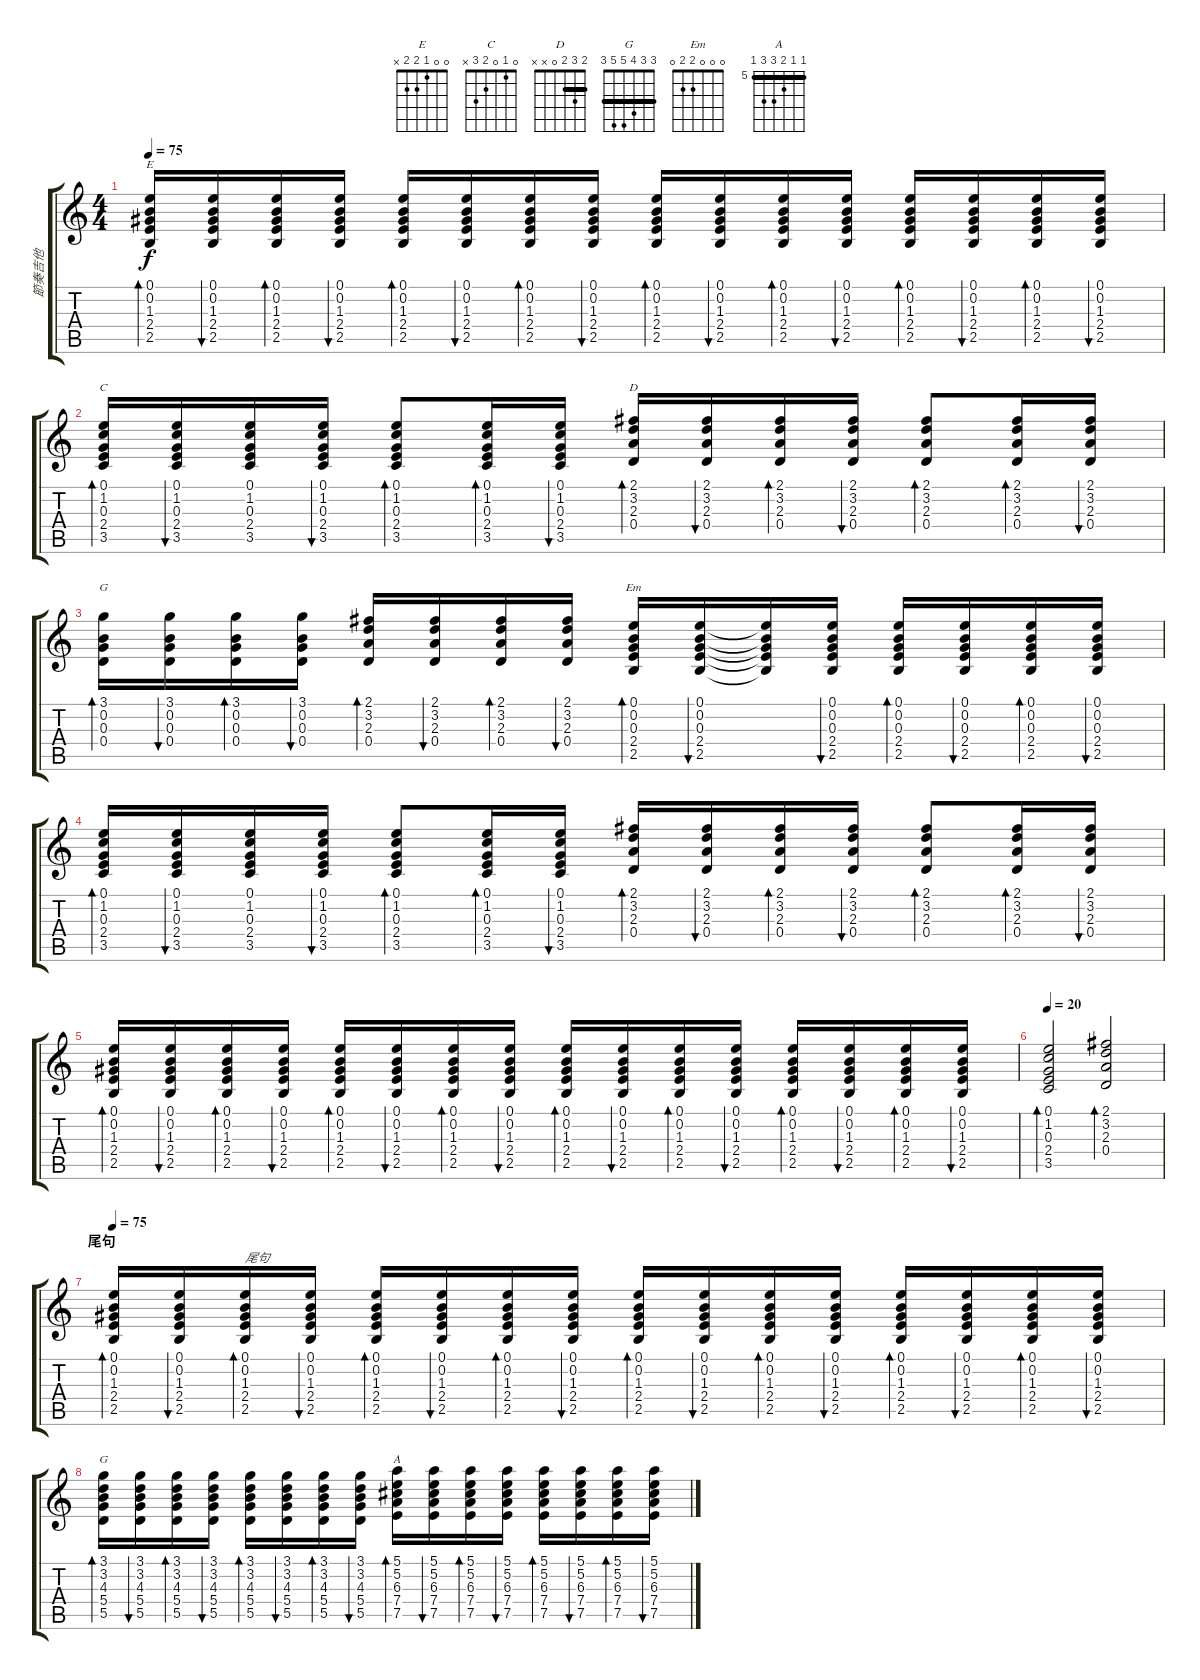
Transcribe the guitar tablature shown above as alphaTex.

\track ("節奏吉他" "節奏吉他") {instrument acousticguitarsteel}
\staff {score tabs}
\tuning (E4 B3 G3 D3 A2 E2) {hide}
\chord ("E" 0 0 1 2 2 x)
\chord ("C" 0 1 0 2 3 x)
\chord ("D" 2 3 2 0 x x) {barre 2}
\chord ("G" 3 0 0 0 2 3)
\chord ("Em" 0 0 0 2 2 0)
\chord ("G" 3 3 4 5 5 3) {barre 3}
\chord ("A" 5 5 6 7 7 5) {firstfret 5 barre 5}
\ts (4 4)
\tempo 75
\clef g2
\ks c
(0.1 0.2 1.3 2.4 2.5).16{bd 30 ch "E" dy f} (0.1 0.2 1.3 2.4 2.5).16{bu 30} (0.1 0.2 1.3 2.4 2.5).16{bd 30} (0.1 0.2 1.3 2.4 2.5).16{bu 30} (0.1 0.2 1.3 2.4 2.5).16{bd 30} (0.1 0.2 1.3 2.4 2.5).16{bu 30} (0.1 0.2 1.3 2.4 2.5).16{bd 30} (0.1 0.2 1.3 2.4 2.5).16{bu 30} (0.1 0.2 1.3 2.4 2.5).16{bd 30} (0.1 0.2 1.3 2.4 2.5).16{bu 30} (0.1 0.2 1.3 2.4 2.5).16{bd 30} (0.1 0.2 1.3 2.4 2.5).16{bu 30} (0.1 0.2 1.3 2.4 2.5).16{bd 30} (0.1 0.2 1.3 2.4 2.5).16{bu 30} (0.1 0.2 1.3 2.4 2.5).16{bd 30} (0.1 0.2 1.3 2.4 2.5).16{bu 30} |
(0.1 1.2 0.3 2.4 3.5).16{bd 30 ch "C"} (0.1 1.2 0.3 2.4 3.5).16{bu 30} (0.1 1.2 0.3 2.4 3.5).16 (0.1 1.2 0.3 2.4 3.5).16{bu 30} (0.1 1.2 0.3 2.4 3.5).8{bd 30} (0.1 1.2 0.3 2.4 3.5).16{bd 30} (0.1 1.2 0.3 2.4 3.5).16{bu 30} (2.1 3.2 2.3 0.4).16{bd 30 ch "D"} (2.1 3.2 2.3 0.4).16{bu 30} (2.1 3.2 2.3 0.4).16{bd 30} (2.1 3.2 2.3 0.4).16{bu 30} (2.1 3.2 2.3 0.4).8{bd 30} (2.1 3.2 2.3 0.4).16{bd 30} (2.1 3.2 2.3 0.4).16{bu 30} |
(3.1 0.2 0.3 0.4).16{bd 30 ch "G"} (3.1 0.2 0.3 0.4).16{bu 30} (3.1 0.2 0.3 0.4).16{bd 30} (3.1 0.2 0.3 0.4).16{bu 30} (2.1 3.2 2.3 0.4).16{bd 30} (2.1 3.2 2.3 0.4).16{bu 30} (2.1 3.2 2.3 0.4).16{bd 30} (2.1 3.2 2.3 0.4).16{bu 30} (0.1 0.2 0.3 2.4 2.5).16{bd 30 ch "Em"} (0.1 0.2 0.3 2.4 2.5).16{bu 30} (0.1{t} 0.2{t} 0.3{t} 2.4{t} 2.5{t}).16 (0.1 0.2 0.3 2.4 2.5).16{bu 30} (0.1 0.2 0.3 2.4 2.5).16{bd 30} (0.1 0.2 0.3 2.4 2.5).16{bu 30} (0.1 0.2 0.3 2.4 2.5).16{bd 30} (0.1 0.2 0.3 2.4 2.5).16{bu 30} |
(0.1 1.2 0.3 2.4 3.5).16{bd 30} (0.1 1.2 0.3 2.4 3.5).16{bu 30} (0.1 1.2 0.3 2.4 3.5).16 (0.1 1.2 0.3 2.4 3.5).16{bu 30} (0.1 1.2 0.3 2.4 3.5).8{bd 30} (0.1 1.2 0.3 2.4 3.5).16{bd 30} (0.1 1.2 0.3 2.4 3.5).16{bu 30} (2.1 3.2 2.3 0.4).16{bd 30} (2.1 3.2 2.3 0.4).16{bu 30} (2.1 3.2 2.3 0.4).16{bd 30} (2.1 3.2 2.3 0.4).16{bu 30} (2.1 3.2 2.3 0.4).8{bd 30} (2.1 3.2 2.3 0.4).16{bd 30} (2.1 3.2 2.3 0.4).16{bu 30} |
(0.1 0.2 1.3 2.4 2.5).16{bd 30} (0.1 0.2 1.3 2.4 2.5).16{bu 30} (0.1 0.2 1.3 2.4 2.5).16{bd 30} (0.1 0.2 1.3 2.4 2.5).16{bu 30} (0.1 0.2 1.3 2.4 2.5).16{bd 30} (0.1 0.2 1.3 2.4 2.5).16{bu 30} (0.1 0.2 1.3 2.4 2.5).16{bd 30} (0.1 0.2 1.3 2.4 2.5).16{bu 30} (0.1 0.2 1.3 2.4 2.5).16{bd 30} (0.1 0.2 1.3 2.4 2.5).16{bu 30} (0.1 0.2 1.3 2.4 2.5).16{bd 30} (0.1 0.2 1.3 2.4 2.5).16{bu 30} (0.1 0.2 1.3 2.4 2.5).16{bd 30} (0.1 0.2 1.3 2.4 2.5).16{bu 30} (0.1 0.2 1.3 2.4 2.5).16{bd 30} (0.1 0.2 1.3 2.4 2.5).16{bu 30} |
\tempo 20
(0.1 1.2 0.3 2.4 3.5).2{bd 240} (2.1 3.2 2.3 0.4).2{bd 240} |
\section ("" "尾句")
\tempo 75
(0.1 0.2 1.3 2.4 2.5).16{bd 30 volume 9} (0.1 0.2 1.3 2.4 2.5).16{bu 30} (0.1 0.2 1.3 2.4 2.5).16{bd 30 txt "尾句"} (0.1 0.2 1.3 2.4 2.5).16{bu 30} (0.1 0.2 1.3 2.4 2.5).16{bd 30} (0.1 0.2 1.3 2.4 2.5).16{bu 30} (0.1 0.2 1.3 2.4 2.5).16{bd 30} (0.1 0.2 1.3 2.4 2.5).16{bu 30} (0.1 0.2 1.3 2.4 2.5).16{bd 30} (0.1 0.2 1.3 2.4 2.5).16{bu 30} (0.1 0.2 1.3 2.4 2.5).16{bd 30} (0.1 0.2 1.3 2.4 2.5).16{bu 30} (0.1 0.2 1.3 2.4 2.5).16{bd 30} (0.1 0.2 1.3 2.4 2.5).16{bu 30} (0.1 0.2 1.3 2.4 2.5).16{bd 30} (0.1 0.2 1.3 2.4 2.5).16{bu 30} |
(3.1 3.2 4.3 5.4 5.5).16{bd 30 ch "G"} (3.1 3.2 4.3 5.4 5.5).16{bu 30} (3.1 3.2 4.3 5.4 5.5).16{bd 30} (3.1 3.2 4.3 5.4 5.5).16{bu 30} (3.1 3.2 4.3 5.4 5.5).16{bd 30} (3.1 3.2 4.3 5.4 5.5).16{bu 30} (3.1 3.2 4.3 5.4 5.5).16{bd 30} (3.1 3.2 4.3 5.4 5.5).16{bu 30} (5.1 5.2 6.3 7.4 7.5).16{bd 30 ch "A"} (5.1 5.2 6.3 7.4 7.5).16{bu 30} (5.1 5.2 6.3 7.4 7.5).16{bd 30} (5.1 5.2 6.3 7.4 7.5).16{bu 30} (5.1 5.2 6.3 7.4 7.5).16{bd 30} (5.1 5.2 6.3 7.4 7.5).16{bu 30} (5.1 5.2 6.3 7.4 7.5).16{bd 30} (5.1 5.2 6.3 7.4 7.5).16{bu 30}
